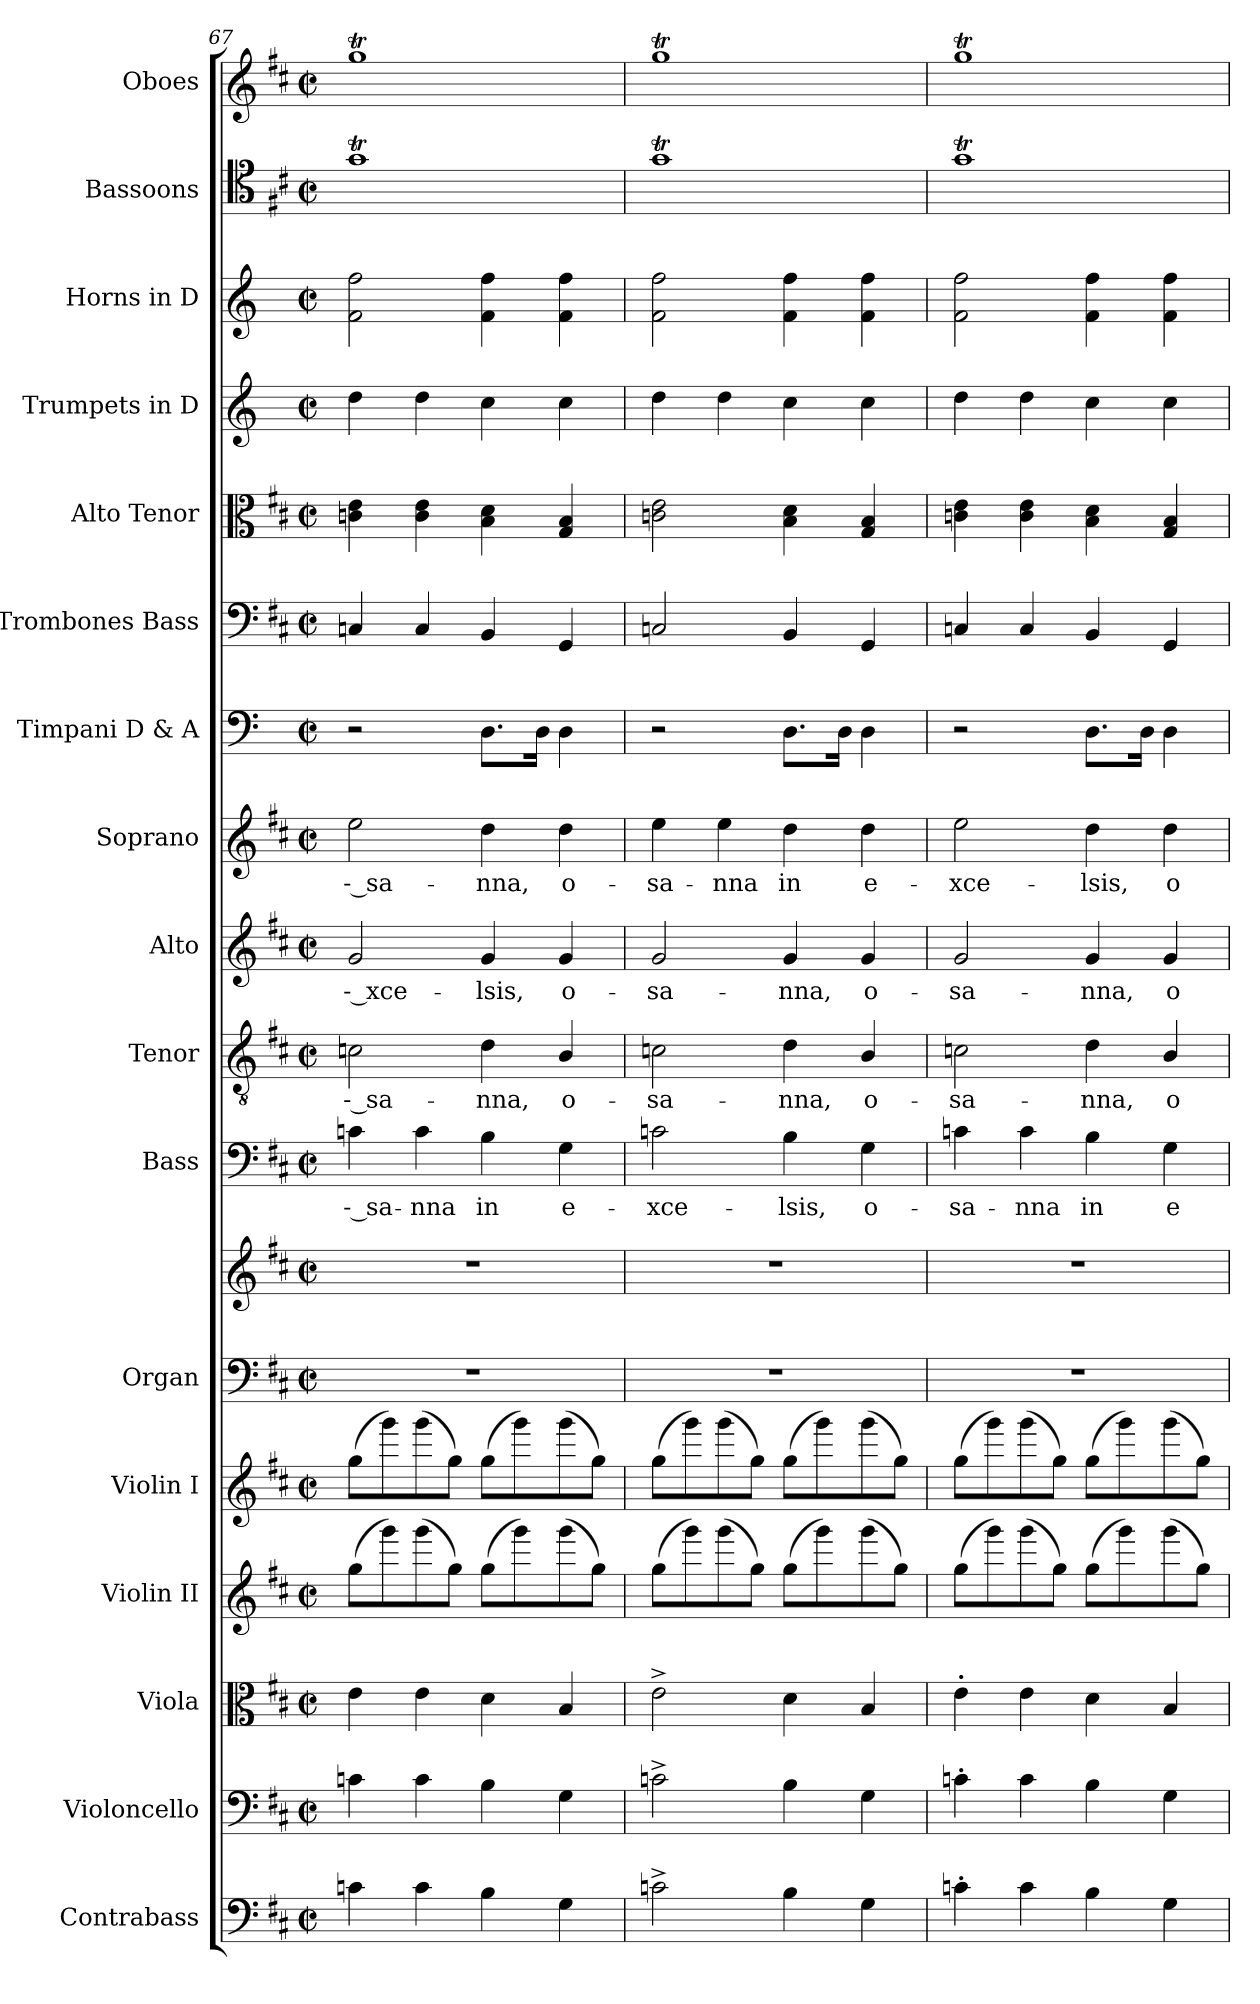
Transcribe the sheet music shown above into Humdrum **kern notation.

**kern	**kern	**kern	**kern	**kern	**kern	**kern	**kern	**text	**kern	**text	**kern	**text	**kern	**text	**kern	**kern	**kern	**kern	**kern	**kern	**kern
*part17	*part16	*part15	*part14	*part13	*part12	*part12	*part11	*part11	*part10	*part10	*part9	*part9	*part8	*part8	*part7	*part6	*part5	*part4	*part3	*part2	*part1
*staff18	*staff17	*staff16	*staff15	*staff14	*staff13	*staff12	*staff11	*staff11	*staff10	*staff10	*staff9	*staff9	*staff8	*staff8	*staff7	*staff6	*staff5	*staff4	*staff3	*staff2	*staff1
*I"Contrabass	*I"Violoncello	*I"Viola	*I"Violin II	*I"Violin I	*I"Organ	*	*I"Bass	*	*I"Tenor	*	*I"Alto	*	*I"Soprano	*	*I"Timpani D & A	*I"Trombones  Bass	*I"Alto  Tenor	*I"Trumpets in D	*I"Horns in D	*I"Bassoons	*I"Oboes
*I'Cb.	*I'Vc.	*I'Vla.	*I'Vln. II	*I'Vln. I	*I'Org.	*	*I'B.	*	*I'T.	*	*I'A.	*	*I'S.	*	*I'Timp.	*	*	*	*	*I'Bsn.	*I'Ob.
!!LO:PB:g=z
*clefF4	*clefF4	*clefC3	*clefG2	*clefG2	*clefF4	*clefG2	*clefF4	*	*clefGv2	*	*clefG2	*	*clefG2	*	*clefF4	*clefF4	*clefC3	*clefG2	*clefG2	*clefC4	*clefG2
*ITrd7c12	*	*	*	*	*	*	*	*	*ITrd7c12	*	*	*	*	*	*	*	*	*ITrd-1c-2	*ITrd6c10	*	*
*k[f#c#]	*k[f#c#]	*k[f#c#]	*k[f#c#]	*k[f#c#]	*k[f#c#]	*k[f#c#]	*k[f#c#]	*	*k[f#c#]	*	*k[f#c#]	*	*k[f#c#]	*	*k[]	*k[f#c#]	*k[f#c#]	*k[f#c#]	*k[f#c#]	*k[f#c#]	*k[f#c#]
*D:	*D:	*D:	*D:	*D:	*D:	*D:	*D:	*	*D:	*	*D:	*	*D:	*	*C:	*D:	*D:	*D:	*D:	*D:	*D:
*M2/2	*M2/2	*M2/2	*M2/2	*M2/2	*M2/2	*M2/2	*M2/2	*	*M2/2	*	*M2/2	*	*M2/2	*	*M2/2	*M2/2	*M2/2	*M2/2	*M2/2	*M2/2	*M2/2
*met(c|)	*met(c|)	*met(c|)	*met(c|)	*met(c|)	*met(c|)	*met(c|)	*met(c|)	*	*met(c|)	*	*met(c|)	*	*met(c|)	*	*met(c|)	*met(c|)	*met(c|)	*met(c|)	*met(c|)	*met(c|)	*met(c|)
=67	=67	=67	=67	=67	=67	=67	=67	=67	=67	=67	=67	=67	=67	=67	=67	=67	=67	=67	=67	=67	=67
!	!	!	!	!	!	!	!	!LO:LY:b:color=#000000	!	!	!	!	!	!	!	!	!	!	!	!	!
!	!	!	!	!	!	!	!	!	!	!LO:LY:b:color=#000000	!	!	!	!	!	!	!	!	!	!	!
!	!	!	!	!	!	!	!	!	!	!	!	!LO:LY:b:color=#000000	!	!	!	!	!	!	!	!	!
!	!	!	!	!	!	!	!	!	!	!	!	!	!	!LO:LY:b:color=#000000	!	!	!	!	!	!	!
4Cni\	4cni\	4ei\	(8ggi\L	(8ggi\L	1r	1r	4cni\	-- sa-	2Cni\	-- sa-	2gi/	-- xce-	2eei\	-- sa-	2r	4Cni/	4cni\ 4ei	4eei\	2Gi\ 2gi	1gTi	1ggTi
.	.	.	8gggi\)	8gggi\)	.	.	.	.	.	.	.	.	.	.	.	.	.	.	.	.	.
!	!	!	!	!	!	!	!	!LO:LY:b:color=#000000	!	!	!	!	!	!	!	!	!	!	!	!	!
4Ci\	4ci\	4ei\	(8gggi\	(8gggi\	.	.	4ci\	-nna	.	.	.	.	.	.	.	4Ci/	4ci\ 4ei	4eei\	.	.	.
.	.	.	8ggi\J)	8ggi\J)	.	.	.	.	.	.	.	.	.	.	.	.	.	.	.	.	.
!	!	!	!	!	!	!	!	!LO:LY:b:color=#000000	!	!	!	!	!	!	!	!	!	!	!	!	!
!	!	!	!	!	!	!	!	!	!	!LO:LY:b:color=#000000	!	!	!	!	!	!	!	!	!	!	!
!	!	!	!	!	!	!	!	!	!	!	!	!LO:LY:b:color=#000000	!	!	!	!	!	!	!	!	!
!	!	!	!	!	!	!	!	!	!	!	!	!	!	!LO:LY:b:color=#000000	!	!	!	!	!	!	!
4BBi\	4Bi\	4di\	(8ggi\L	(8ggi\L	.	.	4Bi\	in	4Di\	-nna,	4gi/	-lsis,	4ddi\	-nna,	8.Di\L	4BBi/	4Bi\ 4di	4ddi\	4Gi\ 4gi	.	.
.	.	.	8gggi\)	8gggi\)	.	.	.	.	.	.	.	.	.	.	.	.	.	.	.	.	.
.	.	.	.	.	.	.	.	.	.	.	.	.	.	.	16Di\Jk	.	.	.	.	.	.
!	!	!	!	!	!	!	!	!LO:LY:b:color=#000000	!	!	!	!	!	!	!	!	!	!	!	!	!
!	!	!	!	!	!	!	!	!	!	!LO:LY:b:color=#000000	!	!	!	!	!	!	!	!	!	!	!
!	!	!	!	!	!	!	!	!	!	!	!	!LO:LY:b:color=#000000	!	!	!	!	!	!	!	!	!
!	!	!	!	!	!	!	!	!	!	!	!	!	!	!LO:LY:b:color=#000000	!	!	!	!	!	!	!
4GGi\	4Gi\	4Bi/	(8gggi\	(8gggi\	.	.	4Gi\	e-	4BBi/	o-	4gi/	o-	4ddi\	o-	4Di\	4GGi/	4Gi/ 4Bi	4ddi\	4Gi\ 4gi	.	.
.	.	.	8ggi\J)	8ggi\J)	.	.	.	.	.	.	.	.	.	.	.	.	.	.	.	.	.
=68	=68	=68	=68	=68	=68	=68	=68	=68	=68	=68	=68	=68	=68	=68	=68	=68	=68	=68	=68	=68	=68
!	!	!	!	!	!	!	!	!LO:LY:b:color=#000000	!	!	!	!	!	!	!	!	!	!	!	!	!
!	!	!	!	!	!	!	!	!	!	!LO:LY:b:color=#000000	!	!	!	!	!	!	!	!	!	!	!
!	!	!	!	!	!	!	!	!	!	!	!	!LO:LY:b:color=#000000	!	!	!	!	!	!	!	!	!
!	!	!	!	!	!	!	!	!	!	!	!	!	!	!LO:LY:b:color=#000000	!	!	!	!	!	!	!
2Cn^i\	2cn^i\	2e^i\	(8ggi\L	(8ggi\L	1r	1r	2cni\	-xce-	2Cni\	-sa-	2gi/	-sa-	4eei\	-sa-	2r	2Cni/	2cni\ 2ei	4eei\	2Gi\ 2gi	1gTi	1ggTi
.	.	.	8gggi\)	8gggi\)	.	.	.	.	.	.	.	.	.	.	.	.	.	.	.	.	.
!	!	!	!	!	!	!	!	!	!	!	!	!	!	!LO:LY:b:color=#000000	!	!	!	!	!	!	!
.	.	.	(8gggi\	(8gggi\	.	.	.	.	.	.	.	.	4eei\	-nna	.	.	.	4eei\	.	.	.
.	.	.	8ggi\J)	8ggi\J)	.	.	.	.	.	.	.	.	.	.	.	.	.	.	.	.	.
!	!	!	!	!	!	!	!	!LO:LY:b:color=#000000	!	!	!	!	!	!	!	!	!	!	!	!	!
!	!	!	!	!	!	!	!	!	!	!LO:LY:b:color=#000000	!	!	!	!	!	!	!	!	!	!	!
!	!	!	!	!	!	!	!	!	!	!	!	!LO:LY:b:color=#000000	!	!	!	!	!	!	!	!	!
!	!	!	!	!	!	!	!	!	!	!	!	!	!	!LO:LY:b:color=#000000	!	!	!	!	!	!	!
4BBi\	4Bi\	4di\	(8ggi\L	(8ggi\L	.	.	4Bi\	-lsis,	4Di\	-nna,	4gi/	-nna,	4ddi\	in	8.Di\L	4BBi/	4Bi\ 4di	4ddi\	4Gi\ 4gi	.	.
.	.	.	8gggi\)	8gggi\)	.	.	.	.	.	.	.	.	.	.	.	.	.	.	.	.	.
.	.	.	.	.	.	.	.	.	.	.	.	.	.	.	16Di\Jk	.	.	.	.	.	.
!	!	!	!	!	!	!	!	!LO:LY:b:color=#000000	!	!	!	!	!	!	!	!	!	!	!	!	!
!	!	!	!	!	!	!	!	!	!	!LO:LY:b:color=#000000	!	!	!	!	!	!	!	!	!	!	!
!	!	!	!	!	!	!	!	!	!	!	!	!LO:LY:b:color=#000000	!	!	!	!	!	!	!	!	!
!	!	!	!	!	!	!	!	!	!	!	!	!	!	!LO:LY:b:color=#000000	!	!	!	!	!	!	!
4GGi\	4Gi\	4Bi/	(8gggi\	(8gggi\	.	.	4Gi\	o-	4BBi/	o-	4gi/	o-	4ddi\	e-	4Di\	4GGi/	4Gi/ 4Bi	4ddi\	4Gi\ 4gi	.	.
.	.	.	8ggi\J)	8ggi\J)	.	.	.	.	.	.	.	.	.	.	.	.	.	.	.	.	.
=69	=69	=69	=69	=69	=69	=69	=69	=69	=69	=69	=69	=69	=69	=69	=69	=69	=69	=69	=69	=69	=69
!	!	!	!	!	!	!	!	!LO:LY:b:color=#000000	!	!	!	!	!	!	!	!	!	!	!	!	!
!	!	!	!	!	!	!	!	!	!	!LO:LY:b:color=#000000	!	!	!	!	!	!	!	!	!	!	!
!	!	!	!	!	!	!	!	!	!	!	!	!LO:LY:b:color=#000000	!	!	!	!	!	!	!	!	!
!	!	!	!	!	!	!	!	!	!	!	!	!	!	!LO:LY:b:color=#000000	!	!	!	!	!	!	!
4Cn'i\	4cn'i\	4e'i\	(8ggi\L	(8ggi\L	1r	1r	4cni\	-sa-	2Cni\	-sa-	2gi/	-sa-	2eei\	-xce-	2r	4Cni/	4cni\ 4ei	4eei\	2Gi\ 2gi	1gTi	1ggTi
.	.	.	8gggi\)	8gggi\)	.	.	.	.	.	.	.	.	.	.	.	.	.	.	.	.	.
!	!	!	!	!	!	!	!	!LO:LY:b:color=#000000	!	!	!	!	!	!	!	!	!	!	!	!	!
4Ci\	4ci\	4ei\	(8gggi\	(8gggi\	.	.	4ci\	-nna	.	.	.	.	.	.	.	4Ci/	4ci\ 4ei	4eei\	.	.	.
.	.	.	8ggi\J)	8ggi\J)	.	.	.	.	.	.	.	.	.	.	.	.	.	.	.	.	.
!	!	!	!	!	!	!	!	!LO:LY:b:color=#000000	!	!	!	!	!	!	!	!	!	!	!	!	!
!	!	!	!	!	!	!	!	!	!	!LO:LY:b:color=#000000	!	!	!	!	!	!	!	!	!	!	!
!	!	!	!	!	!	!	!	!	!	!	!	!LO:LY:b:color=#000000	!	!	!	!	!	!	!	!	!
!	!	!	!	!	!	!	!	!	!	!	!	!	!	!LO:LY:b:color=#000000	!	!	!	!	!	!	!
4BBi\	4Bi\	4di\	(8ggi\L	(8ggi\L	.	.	4Bi\	in	4Di\	-nna,	4gi/	-nna,	4ddi\	-lsis,	8.Di\L	4BBi/	4Bi\ 4di	4ddi\	4Gi\ 4gi	.	.
.	.	.	8gggi\)	8gggi\)	.	.	.	.	.	.	.	.	.	.	.	.	.	.	.	.	.
.	.	.	.	.	.	.	.	.	.	.	.	.	.	.	16Di\Jk	.	.	.	.	.	.
!	!	!	!	!	!	!	!	!LO:LY:b:color=#000000	!	!	!	!	!	!	!	!	!	!	!	!	!
!	!	!	!	!	!	!	!	!	!	!LO:LY:b:color=#000000	!	!	!	!	!	!	!	!	!	!	!
!	!	!	!	!	!	!	!	!	!	!	!	!LO:LY:b:color=#000000	!	!	!	!	!	!	!	!	!
!	!	!	!	!	!	!	!	!	!	!	!	!	!	!LO:LY:b:color=#000000	!	!	!	!	!	!	!
4GGi\	4Gi\	4Bi/	(8gggi\	(8gggi\	.	.	4Gi\	e-	4BBi/	o-	4gi/	o-	4ddi\	o-	4Di\	4GGi/	4Gi/ 4Bi	4ddi\	4Gi\ 4gi	.	.
.	.	.	8ggi\J)	8ggi\J)	.	.	.	.	.	.	.	.	.	.	.	.	.	.	.	.	.
=	=	=	=	=	=	=	=	=	=	=	=	=	=	=	=	=	=	=	=	=	=
*-	*-	*-	*-	*-	*-	*-	*-	*-	*-	*-	*-	*-	*-	*-	*-	*-	*-	*-	*-	*-	*-
